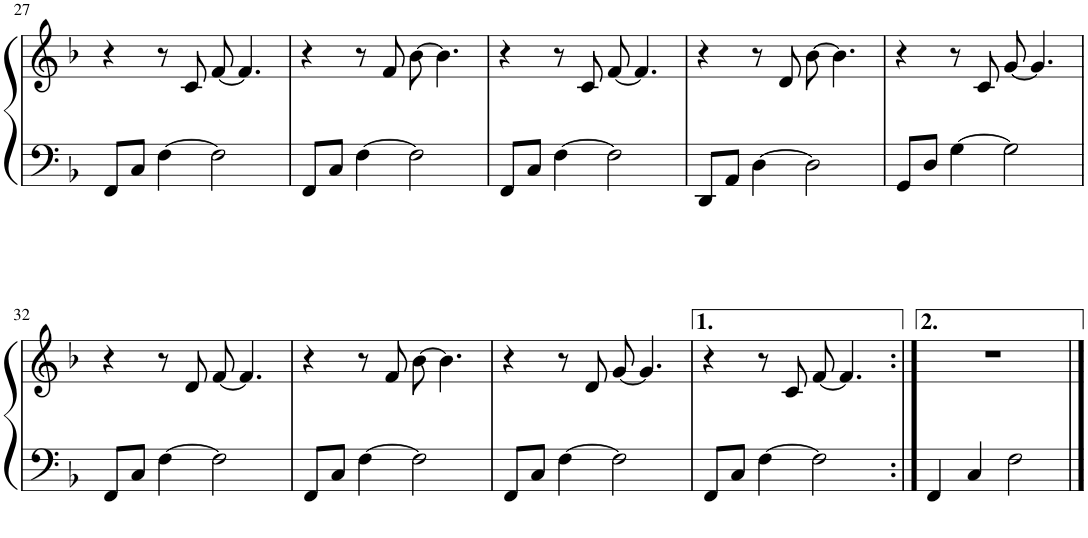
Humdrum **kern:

**kern	**kern
*part1	*part1
*staff2	*staff1
*I"Piano	*
*I'Pno.	*
*clefF4	*clefG2
*k[b-]	*k[b-]
*M4/4	*M4/4
=26	=26
8DD/L	4r
8AA/J	.
[4D\	8r
.	8f/
2D\]	[8g/
.	4.g/]
!!LO:PB:g=z
=27	=27
8FF/L	4r
8C/J	.
[4F\	8r
.	8c/
2F\]	[8f/
.	4.f/]
=28	=28
8FF/L	4r
8C/J	.
[4F\	8r
.	8f/
2F\]	[8b-\
.	4.b-\]
=29	=29
8FF/L	4r
8C/J	.
[4F\	8r
.	8c/
2F\]	[8f/
.	4.f/]
=30	=30
8DD/L	4r
8AA/J	.
[4D\	8r
.	8d/
2D\]	[8b-\
.	4.b-\]
=31	=31
8GG/L	4r
8D/J	.
[4G\	8r
.	8c/
2G\]	[8g/
.	4.g/]
!!LO:LB:g=z
=32	=32
8FF/L	4r
8C/J	.
[4F\	8r
.	8d/
2F\]	[8f/
.	4.f/]
=33	=33
8FF/L	4r
8C/J	.
[4F\	8r
.	8f/
2F\]	[8b-\
.	4.b-\]
=34	=34
8FF/L	4r
8C/J	.
[4F\	8r
.	8d/
2F\]	[8g/
.	4.g/]
=35	=35
8FF/L	4r
8C/J	.
[4F\	8r
.	8c/
2F\]	[8f/
.	4.f/]
=:|!	=:|!
*-	*-
